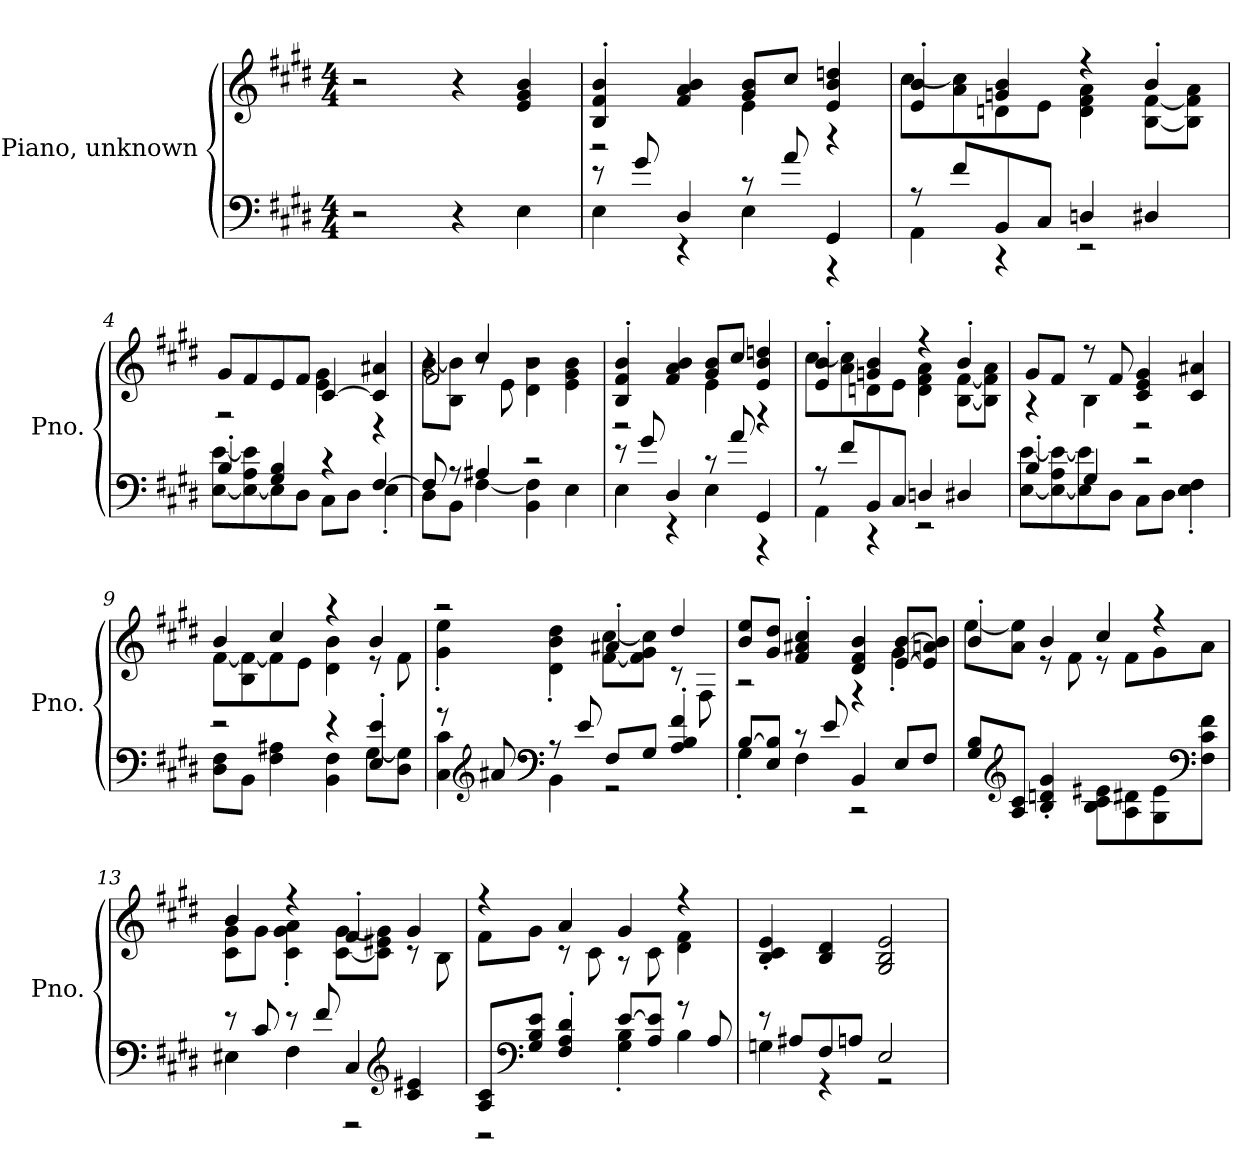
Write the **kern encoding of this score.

**kern	**kern
*part1	*part1
*staff2	*staff1
*I"Piano, unknown	*
*I'Pno.	*
*clefF4	*clefG2
*k[f#c#g#d#]	*k[f#c#g#d#]
*M4/4	*M4/4
*MM120	*MM120
=1	=1
2r	2r
4r	4r
4E\	4e/ 4g#/ 4b/
=2	=2
*^	*^
8r	4E\	4B/' 4f#/' 4b/'	2r
8g#/	.	.	.
4D#/	4r	4f#/ 4a/ 4b/	.
8r	4E\	8g#/ 8b/L	4e\
8a/	.	8cc#/J	.
4GG#/	4r	4e/ 4b/ 4ddn/	4r
=3	=3	=3	=3
8r	4AA\	4e/' 4b/'	[8cc#\L
8f#/L	.	.	8a\ 8cc#\]
8BB/	4r	4gn/ 4b/	8dn\
8C#/J	.	.	8e\J
4Dn/	2r	4r	4d\ 4f#\ 4a\
4D#X/	.	4b'/	[8B\ [8f#\L
.	.	.	8B\] 8f#\] 8a\J
=4	=4	=4	=4
4B'/	[8E\ [8e\L	8g#/L	2r
.	8E\_ 8A\ 8e\]	8f#/	.
4G#/ 4B/	8E\]	8e/	.
.	8D#\J	8f#/J	.
4r	8C#\L	[4c#/	4e\ 4g#\
.	8D#\J	.	.
[4F#/	4E'\	4c#/] 4a#X/	4r
!!LO:LB:g=z
=5	=5	=5	=5
*	*	*	*^
8F#/]	8D#\L	4r	[8b\L	2f#/
8r	8BB\J	.	8B\ 8b\]J	.
4A#X/	[4F#\	4cc#/	8r	.
.	.	.	8e\	.
2r	4BB\ 4F#\]	2r	4d#\ 4b\	2r
.	4E\	.	4e\ 4g#\ 4b\	.
*	*	*	*v	*v
=6	=6	=6	=6
8r	4E\	4B/' 4f#/' 4b/'	2r
8g#/	.	.	.
4D#/	4r	4f#/ 4a/ 4b/	.
8r	4E\	8g#/ 8b/L	4e\
8a/	.	8cc#/J	.
4GG#/	4r	4e/ 4b/ 4ddn/	4r
=7	=7	=7	=7
8r	4AA\	4e/' 4b/'	[8cc#\L
8f#/L	.	.	8a\ 8cc#\]
8BB/	4r	4gn/ 4b/	8dn\
8C#/J	.	.	8e\J
4Dn/	2r	4r	4d\ 4f#\ 4a\
4D#X/	.	4b'/	[8B\ [8f#\L
.	.	.	8B\] 8f#\] 8a\J
=8	=8	=8	=8
4B'/	[8E\ [8e\L	8g#/L	4r
.	8E\_ 8A\ 8e\_	8f#/J	.
4G#/	8E\] 8e\]	8r	4B\
.	8D#\J	8f#/	.
2r	8C#\L	4c#/ 4e/ 4g#/	2r
.	8D#\J	.	.
.	4E\' 4F#\'	4c#/ 4a#X/	.
!!LO:LB:g=z	!!
=9	=9	=9	=9
2r	8D#\ 8F#\L	4b/	[8f#\L
.	8BB\J	.	8B\ 8f#\_
.	4F#\ 4A#X\	4cc#/	8f#\]
.	.	.	8e\J
4r	4BB\ 4F#\	4r	4d#\ 4b\
4E/' 4e/'	[8G#\L	4b/	8r
.	8D#\ 8G#\]J	.	8f#\
=10	=10	=10	=10
8r	4C#\ 4c#\	2r	4g#\' 4ee\'
*clefG2	*	*	*
8a#X/	.	.	.
*clefF4	*	*	*
8r	4BB\	.	4d#\' 4b\' 4dd#\'
8e/	.	.	.
8F#/L	2r	4a#X'/	[8f#\ [8cc#\L
8G#/J	.	.	8f#\] 8g#\ 8cc#\]J
4A/' 4B/' 4f#/'	.	4dd#/	8r
.	.	.	8F#\
=11	=11	=11	=11
[8B/L	4G#'\	8b/ 8ee/L	2r
8E/ 8B/]J	.	8g#/ 8dd#/J	.
8r	4F#\	4f#/' 4a#X/' 4cc#/'	.
8e/	.	.	.
4BB/	2r	4d#/ 4f#/ 4b/	4r
8E/L	.	[8e/ [8b/L	4g#'\
8F#/J	.	8e/] 8an/ 8b/]J	.
*v	*v	*	*
!!LO:LB:g=z	!!
=12	=12	=12
8G#/ 8B/L	4b'/	[8ee\L
*clefG2	*	*
8A/ 8c#/J	.	8a\ 8ee\]J
4B/' 4dn/' 4g#/'	4b/	8r
.	.	8f#\
8B\ 8c#\ 8e#X\L	4cc#/	8r
8A\ 8d#X\	.	8f#\L
8G#\ 8e#\	4r	8g#\
*clefF4	*	*
8F#\ 8c#\ 8f#\J	.	8a\J
=13	=13	=13
*^	*	*
8r	4E#X\	4b/	8c#\ 8g#\L
8c#/	.	.	8g#\J
8r	4F#\	4r	4c#\' 4g#\' 4a\'
8f#/	.	.	.
4C#/	2r	4f#'/	[8c#\ [8g#\L
.	.	.	8c#\] 8e#X\ 8g#\]J
*clefG2	*	*	*
4c#/ 4e#X/	.	4g#/	8r
.	.	.	8B\
=14	=14	=14	=14
8A/ 8c#/L	2r	4r	8f#\L
*clefF4	*	*	*
8G#/ 8B/ 8e/J	.	.	8g#\J
4F#/' 4A/' 4d#/'	.	4a/	8r
.	.	.	8c#\
[8e/L	4G#\' 4B\'	4g#/	8r
8A/ 8e/]J	.	.	8c#\
8r	4B\	4r	4d#\ 4f#\
8A/	.	.	.
*	*	*v	*v
!!LO:LB:g=z
=15	=15	=15
8r	4Gn\	4B/' 4c#/' 4e/'
8A#X/L	.	.
8F#/	4r	4B/ 4d#/
8An/J	.	.
2E/	2r	2G#/ 2B/ 2e/
*v	*v	*
=	=
*-	*-
